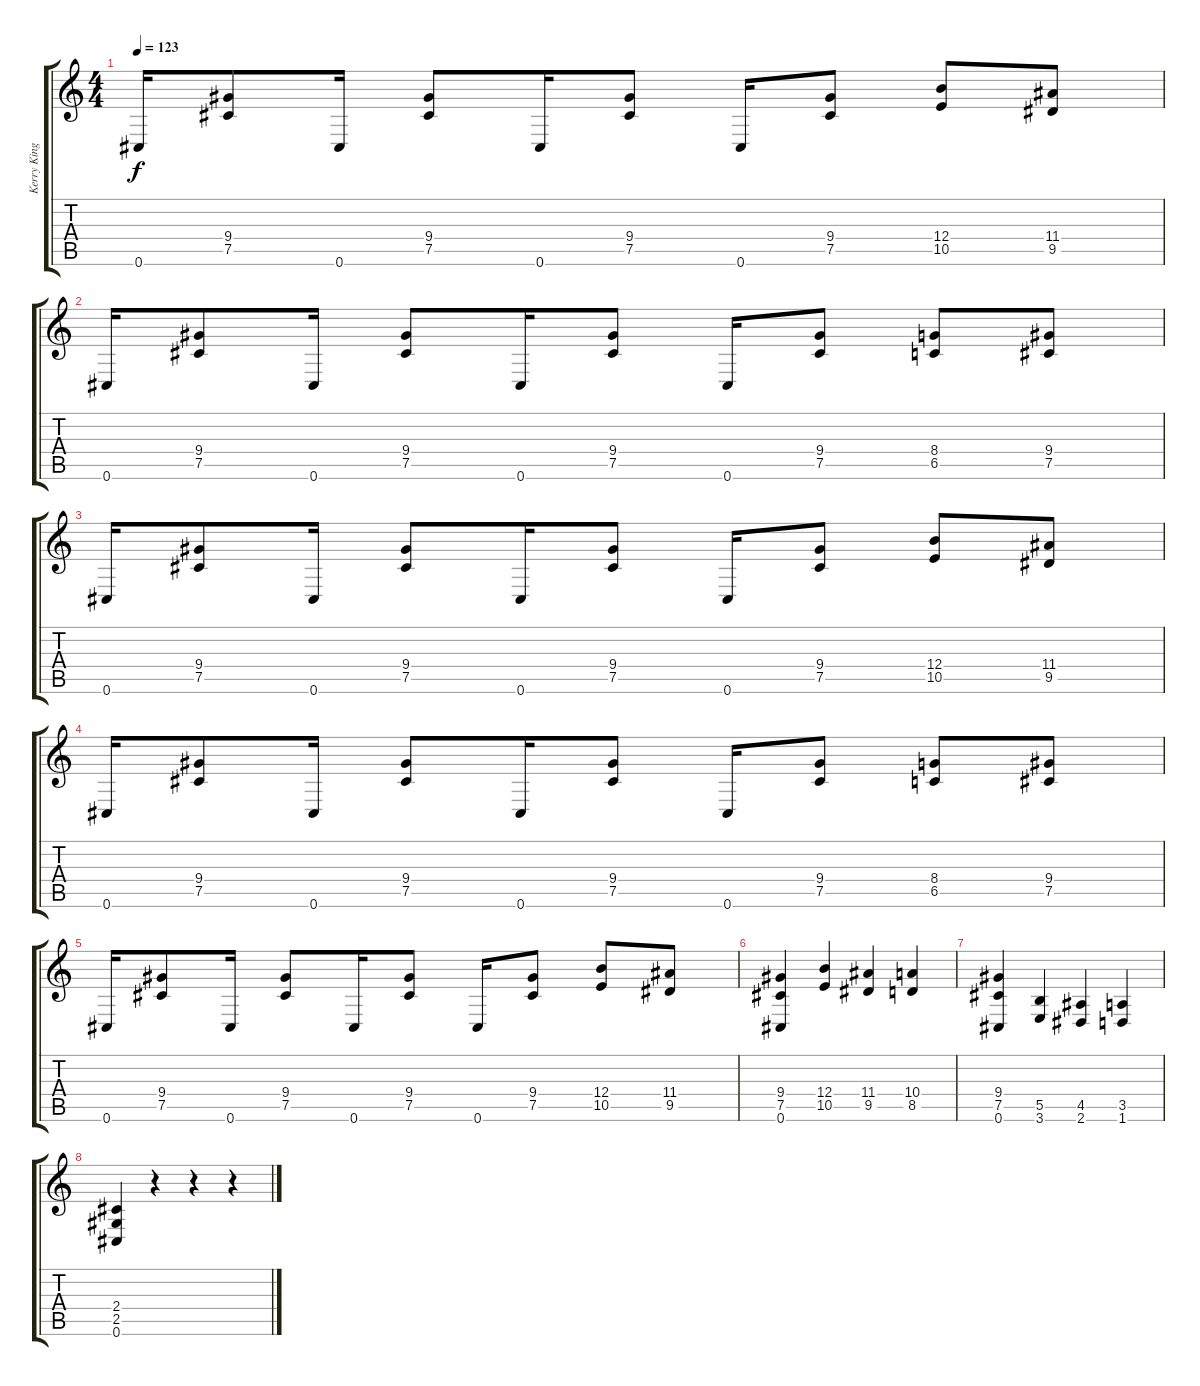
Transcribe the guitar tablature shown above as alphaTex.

\track ("Kerry King" "Kerry King") {instrument distortionguitar}
\staff {score tabs}
\tuning (Db4 Ab3 E3 B2 Gb2 Db2) {hide}
\ts (4 4)
\tempo 123
\clef g2
\ks c
0.6.16{dy f} (9.4 7.5).8 0.6.16 (9.4 7.5).8 0.6.16 (9.4 7.5).8 0.6.16 (9.4 7.5).8 (12.4 10.5).8 (11.4 9.5).8 |
0.6.16 (9.4 7.5).8 0.6.16 (9.4 7.5).8 0.6.16 (9.4 7.5).8 0.6.16 (9.4 7.5).8 (8.4 6.5).8 (9.4 7.5).8 |
0.6.16 (9.4 7.5).8 0.6.16 (9.4 7.5).8 0.6.16 (9.4 7.5).8 0.6.16 (9.4 7.5).8 (12.4 10.5).8 (11.4 9.5).8 |
0.6.16 (9.4 7.5).8 0.6.16 (9.4 7.5).8 0.6.16 (9.4 7.5).8 0.6.16 (9.4 7.5).8 (8.4 6.5).8 (9.4 7.5).8 |
0.6.16 (9.4 7.5).8 0.6.16 (9.4 7.5).8 0.6.16 (9.4 7.5).8 0.6.16 (9.4 7.5).8 (12.4 10.5).8 (11.4 9.5).8 |
(9.4 7.5 0.6).4 (12.4 10.5).4 (11.4 9.5).4 (10.4 8.5).4 |
(9.4 7.5 0.6).4 (5.5 3.6).4 (4.5 2.6).4 (3.5 1.6).4 |
(2.4 2.5 0.6).4 r.4 r.4 r.4
